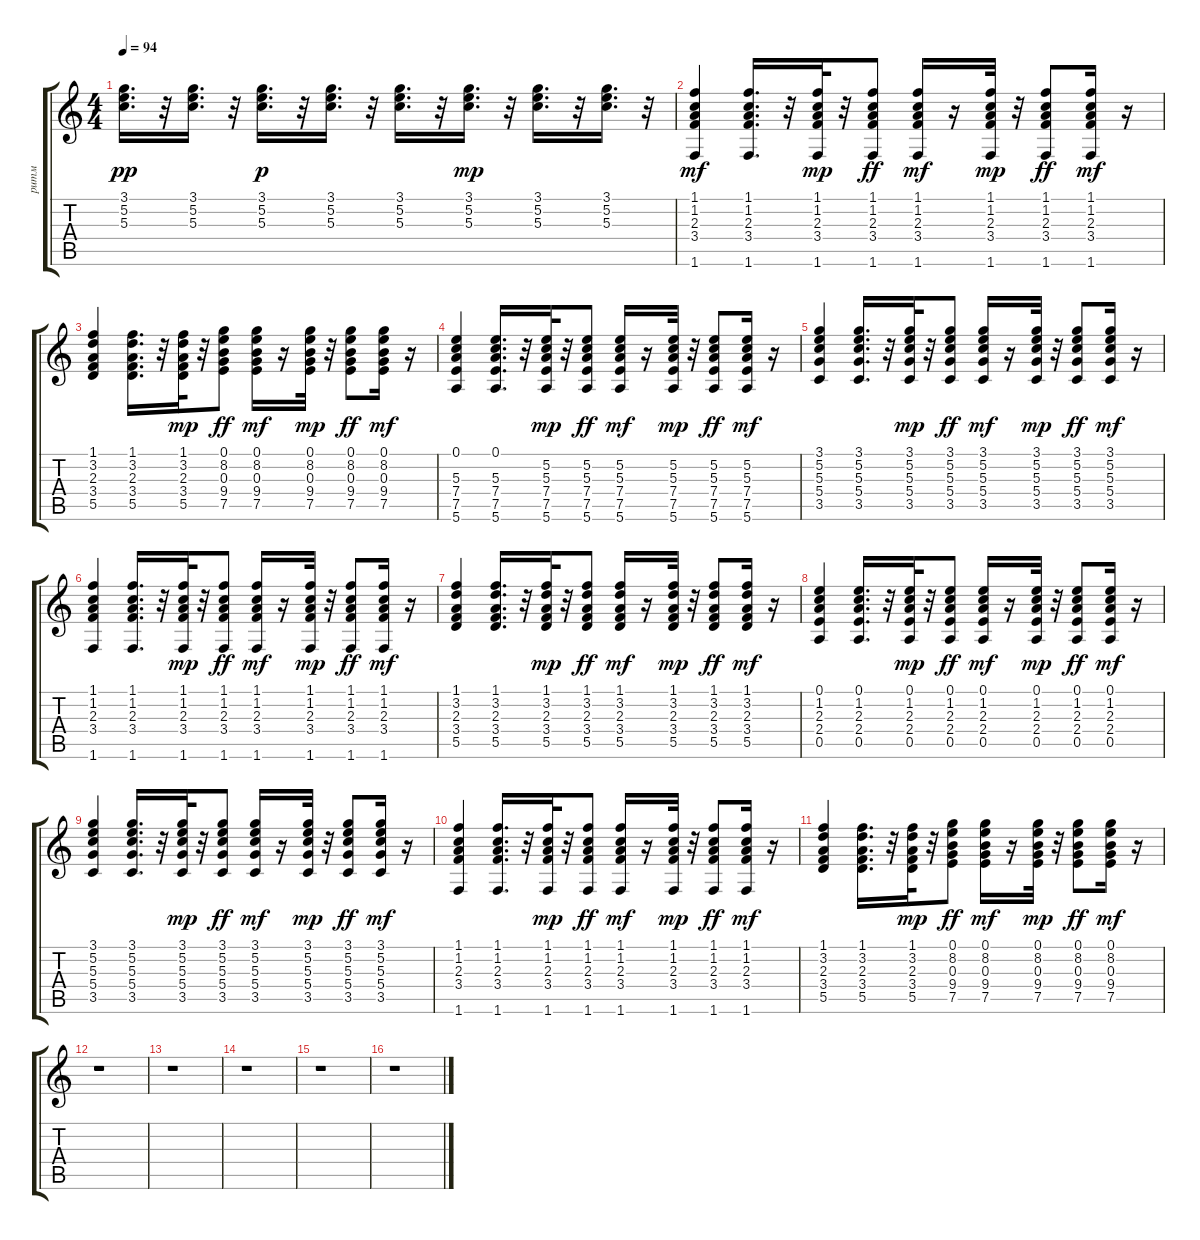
\track ("ритм" "ритм") {instrument acousticguitarsteel}
\staff {score tabs}
\tuning (E4 B3 G3 D3 A2 E2) {hide}
\ts (4 4)
\tempo 94
\clef g2
\ks c
(3.1 5.2 5.3).16{d dy pp} r.32 (3.1 5.2 5.3).16{d} r.32 (3.1 5.2 5.3).16{d dy p} r.32 (3.1 5.2 5.3).16{d} r.32 (3.1 5.2 5.3).16{d} r.32 (3.1 5.2 5.3).16{d dy mp} r.32 (3.1 5.2 5.3).16{d} r.32 (3.1 5.2 5.3).16{d} r.32 |
(1.1 1.2 2.3 3.4 1.6).4{dy mf} (1.1 1.2 2.3 3.4 1.6).16{d} r.32 (1.1 1.2 2.3 3.4 1.6).32{dy mp} r.32 (1.1 1.2 2.3 3.4 1.6).8{dy ff} (1.1 1.2 2.3 3.4 1.6).16{dy mf} r.16 (1.1 1.2 2.3 3.4 1.6).32{dy mp} r.32 (1.1 1.2 2.3 3.4 1.6).8{dy ff} (1.1 1.2 2.3 3.4 1.6).16{dy mf} r.16 |
(1.1 3.2 2.3 3.4 5.5).4 (1.1 3.2 2.3 3.4 5.5).16{d} r.32 (1.1 3.2 2.3 3.4 5.5).32{dy mp} r.32 (0.1 8.2 0.3 9.4 7.5).8{dy ff} (0.1 8.2 0.3 9.4 7.5).16{dy mf} r.16 (0.1 8.2 0.3 9.4 7.5).32{dy mp} r.32 (0.1 8.2 0.3 9.4 7.5).8{dy ff} (0.1 8.2 0.3 9.4 7.5).16{dy mf} r.16 |
(0.1 5.3 7.4 7.5 5.6).4 (0.1 5.3 7.4 7.5 5.6).16{d} r.32 (5.2 5.3 7.4 7.5 5.6).32{dy mp} r.32 (5.2 5.3 7.4 7.5 5.6).8{dy ff} (5.2 5.3 7.4 7.5 5.6).16{dy mf} r.16 (5.2 5.3 7.4 7.5 5.6).32{dy mp} r.32 (5.2 5.3 7.4 7.5 5.6).8{dy ff} (5.2 5.3 7.4 7.5 5.6).16{dy mf} r.16 |
(3.1 5.2 5.3 5.4 3.5).4 (3.1 5.2 5.3 5.4 3.5).16{d} r.32 (3.1 5.2 5.3 5.4 3.5).32{dy mp} r.32 (3.1 5.2 5.3 5.4 3.5).8{dy ff} (3.1 5.2 5.3 5.4 3.5).16{dy mf} r.16 (3.1 5.2 5.3 5.4 3.5).32{dy mp} r.32 (3.1 5.2 5.3 5.4 3.5).8{dy ff} (3.1 5.2 5.3 5.4 3.5).16{dy mf} r.16 |
(1.1 1.2 2.3 3.4 1.6).4 (1.1 1.2 2.3 3.4 1.6).16{d} r.32 (1.1 1.2 2.3 3.4 1.6).32{dy mp} r.32 (1.1 1.2 2.3 3.4 1.6).8{dy ff} (1.1 1.2 2.3 3.4 1.6).16{dy mf} r.16 (1.1 1.2 2.3 3.4 1.6).32{dy mp} r.32 (1.1 1.2 2.3 3.4 1.6).8{dy ff} (1.1 1.2 2.3 3.4 1.6).16{dy mf} r.16 |
(1.1 3.2 2.3 3.4 5.5).4 (1.1 3.2 2.3 3.4 5.5).16{d} r.32 (1.1 3.2 2.3 3.4 5.5).32{dy mp} r.32 (1.1 3.2 2.3 3.4 5.5).8{dy ff} (1.1 3.2 2.3 3.4 5.5).16{dy mf} r.16 (1.1 3.2 2.3 3.4 5.5).32{dy mp} r.32 (1.1 3.2 2.3 3.4 5.5).8{dy ff} (1.1 3.2 2.3 3.4 5.5).16{dy mf} r.16 |
(0.1 1.2 2.3 2.4 0.5).4 (0.1 1.2 2.3 2.4 0.5).16{d} r.32 (0.1 1.2 2.3 2.4 0.5).32{dy mp} r.32 (0.1 1.2 2.3 2.4 0.5).8{dy ff} (0.1 1.2 2.3 2.4 0.5).16{dy mf} r.16 (0.1 1.2 2.3 2.4 0.5).32{dy mp} r.32 (0.1 1.2 2.3 2.4 0.5).8{dy ff} (0.1 1.2 2.3 2.4 0.5).16{dy mf} r.16 |
(3.1 5.2 5.3 5.4 3.5).4 (3.1 5.2 5.3 5.4 3.5).16{d} r.32 (3.1 5.2 5.3 5.4 3.5).32{dy mp} r.32 (3.1 5.2 5.3 5.4 3.5).8{dy ff} (3.1 5.2 5.3 5.4 3.5).16{dy mf} r.16 (3.1 5.2 5.3 5.4 3.5).32{dy mp} r.32 (3.1 5.2 5.3 5.4 3.5).8{dy ff} (3.1 5.2 5.3 5.4 3.5).16{dy mf} r.16 |
(1.1 1.2 2.3 3.4 1.6).4 (1.1 1.2 2.3 3.4 1.6).16{d} r.32 (1.1 1.2 2.3 3.4 1.6).32{dy mp} r.32 (1.1 1.2 2.3 3.4 1.6).8{dy ff} (1.1 1.2 2.3 3.4 1.6).16{dy mf} r.16 (1.1 1.2 2.3 3.4 1.6).32{dy mp} r.32 (1.1 1.2 2.3 3.4 1.6).8{dy ff} (1.1 1.2 2.3 3.4 1.6).16{dy mf} r.16 |
(1.1 3.2 2.3 3.4 5.5).4 (1.1 3.2 2.3 3.4 5.5).16{d} r.32 (1.1 3.2 2.3 3.4 5.5).32{dy mp} r.32 (0.1 8.2 0.3 9.4 7.5).8{dy ff} (0.1 8.2 0.3 9.4 7.5).16{dy mf} r.16 (0.1 8.2 0.3 9.4 7.5).32{dy mp} r.32 (0.1 8.2 0.3 9.4 7.5).8{dy ff} (0.1 8.2 0.3 9.4 7.5).16{dy mf} r.16 |
r.1 |
r.1 |
r.1 |
r.1 |
r.1
